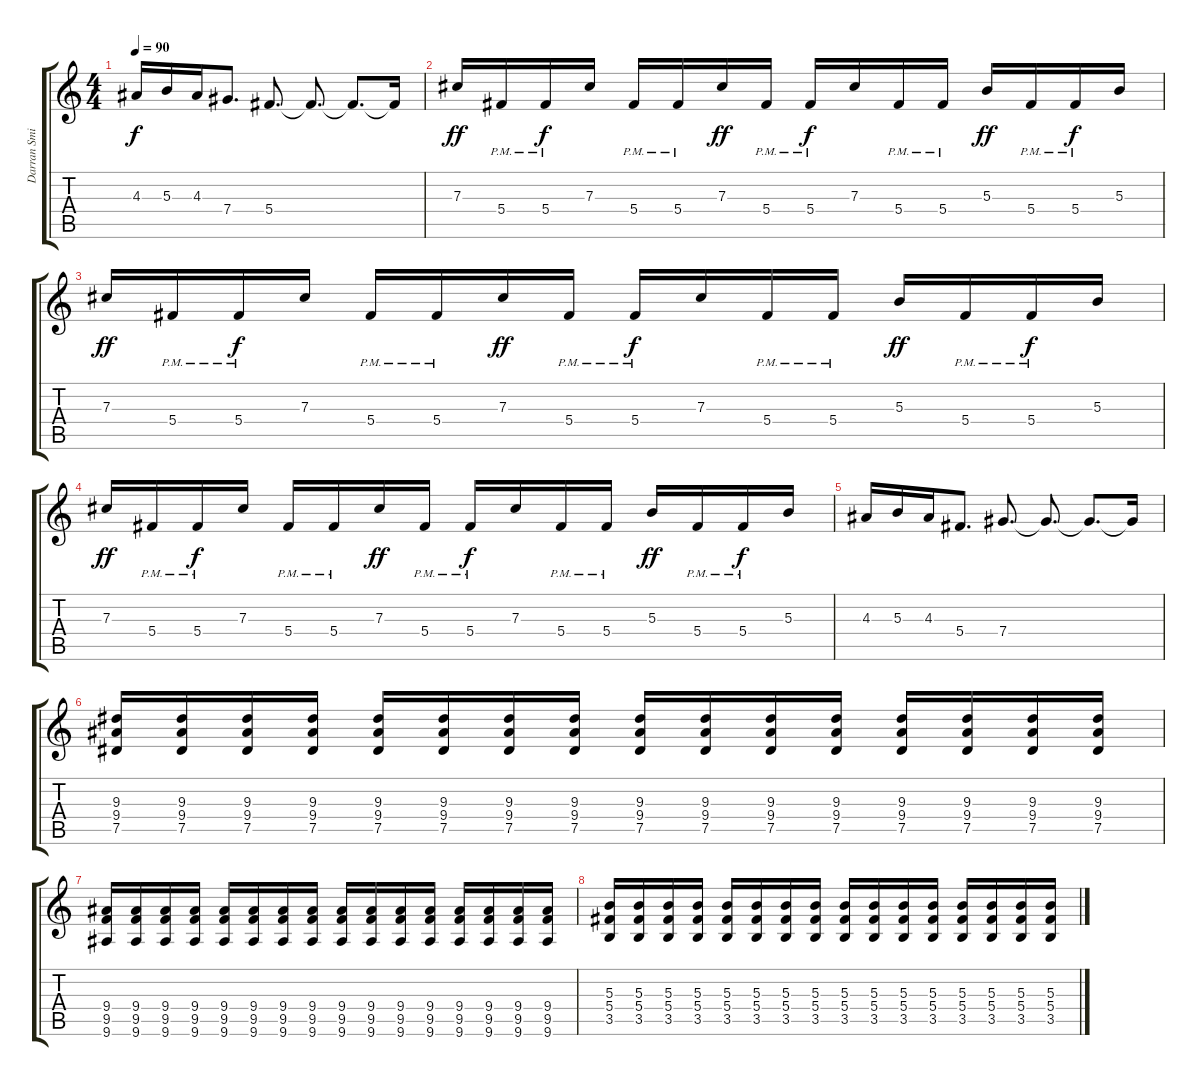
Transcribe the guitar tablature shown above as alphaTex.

\track ("Darran Smith" "Darran Smi") {instrument distortionguitar}
\staff {score tabs}
\tuning (Eb4 Bb3 Gb3 Db3 Ab2 Db2) {hide}
\ts (4 4)
\tempo 90
\clef g2
\ks c
4.3.16{dy f} 5.3.16 4.3.16 7.4.8{d} 5.4.8{d} 5.4{t}.8{d} 5.4{t}.8{d} 5.4{t}.16 |
7.3.16{dy ff} 5.4{pm}.16 5.4{pm}.16{dy f} 7.3.16 5.4{pm}.16 5.4{pm}.16 7.3.16{dy ff} 5.4{pm}.16 5.4{pm}.16{dy f} 7.3.16 5.4{pm}.16 5.4{pm}.16 5.3.16{dy ff} 5.4{pm}.16 5.4{pm}.16{dy f} 5.3.16 |
7.3.16{dy ff} 5.4{pm}.16 5.4{pm}.16{dy f} 7.3.16 5.4{pm}.16 5.4{pm}.16 7.3.16{dy ff} 5.4{pm}.16 5.4{pm}.16{dy f} 7.3.16 5.4{pm}.16 5.4{pm}.16 5.3.16{dy ff} 5.4{pm}.16 5.4{pm}.16{dy f} 5.3.16 |
7.3.16{dy ff} 5.4{pm}.16 5.4{pm}.16{dy f} 7.3.16 5.4{pm}.16 5.4{pm}.16 7.3.16{dy ff} 5.4{pm}.16 5.4{pm}.16{dy f} 7.3.16 5.4{pm}.16 5.4{pm}.16 5.3.16{dy ff} 5.4{pm}.16 5.4{pm}.16{dy f} 5.3.16 |
4.3.16 5.3.16 4.3.16 5.4.8{d} 7.4.8{d} 7.4{t}.8{d} 7.4{t}.8{d} 7.4{t}.16 |
(9.3 9.4 7.5).16 (9.3 9.4 7.5).16 (9.3 9.4 7.5).16 (9.3 9.4 7.5).16 (9.3 9.4 7.5).16 (9.3 9.4 7.5).16 (9.3 9.4 7.5).16 (9.3 9.4 7.5).16 (9.3 9.4 7.5).16 (9.3 9.4 7.5).16 (9.3 9.4 7.5).16 (9.3 9.4 7.5).16 (9.3 9.4 7.5).16 (9.3 9.4 7.5).16 (9.3 9.4 7.5).16 (9.3 9.4 7.5).16 |
(9.4 9.5 9.6).16 (9.4 9.5 9.6).16 (9.4 9.5 9.6).16 (9.4 9.5 9.6).16 (9.4 9.5 9.6).16 (9.4 9.5 9.6).16 (9.4 9.5 9.6).16 (9.4 9.5 9.6).16 (9.4 9.5 9.6).16 (9.4 9.5 9.6).16 (9.4 9.5 9.6).16 (9.4 9.5 9.6).16 (9.4 9.5 9.6).16 (9.4 9.5 9.6).16 (9.4 9.5 9.6).16 (9.4 9.5 9.6).16 |
(5.3 5.4 3.5).16 (5.3 5.4 3.5).16 (5.3 5.4 3.5).16 (5.3 5.4 3.5).16 (5.3 5.4 3.5).16 (5.3 5.4 3.5).16 (5.3 5.4 3.5).16 (5.3 5.4 3.5).16 (5.3 5.4 3.5).16 (5.3 5.4 3.5).16 (5.3 5.4 3.5).16 (5.3 5.4 3.5).16 (5.3 5.4 3.5).16 (5.3 5.4 3.5).16 (5.3 5.4 3.5).16 (5.3 5.4 3.5).16
